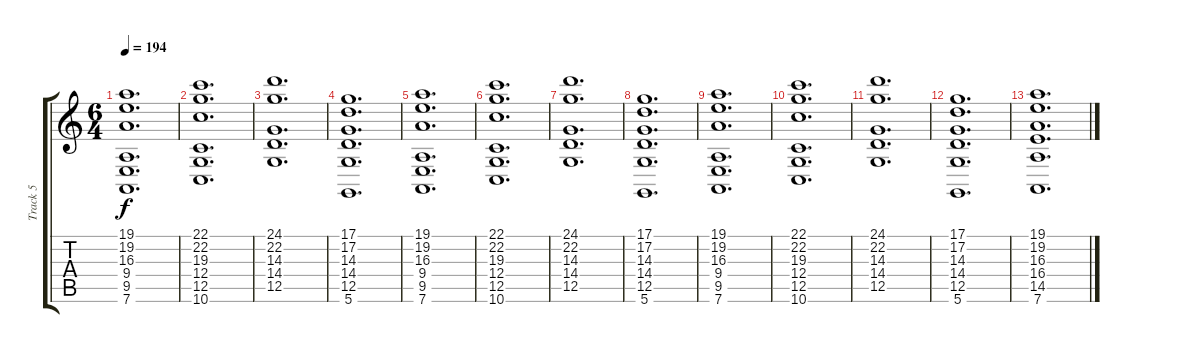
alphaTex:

\track ("Track 5" "Track 5") {instrument stringensemble1}
\staff {score tabs}
\tuning (D4 A3 F3 C3 G2 D2) {hide}
\ts (6 4)
\tempo 194
\clef g2
\ks c
(19.1 19.2 16.3 9.4 9.5 7.6).1{d dy f} |
(22.1 22.2 19.3 12.4 12.5 10.6).1{d} |
(24.1 22.2 14.3 14.4 12.5).1{d} |
(17.1 17.2 14.3 14.4 12.5 5.6).1{d} |
(19.1 19.2 16.3 9.4 9.5 7.6).1{d} |
(22.1 22.2 19.3 12.4 12.5 10.6).1{d} |
(24.1 22.2 14.3 14.4 12.5).1{d} |
(17.1 17.2 14.3 14.4 12.5 5.6).1{d} |
(19.1 19.2 16.3 9.4 9.5 7.6).1{d} |
(22.1 22.2 19.3 12.4 12.5 10.6).1{d} |
(24.1 22.2 14.3 14.4 12.5).1{d} |
(17.1 17.2 14.3 14.4 12.5 5.6).1{d} |
(19.1 19.2 16.3 16.4 14.5 7.6).1{d}
